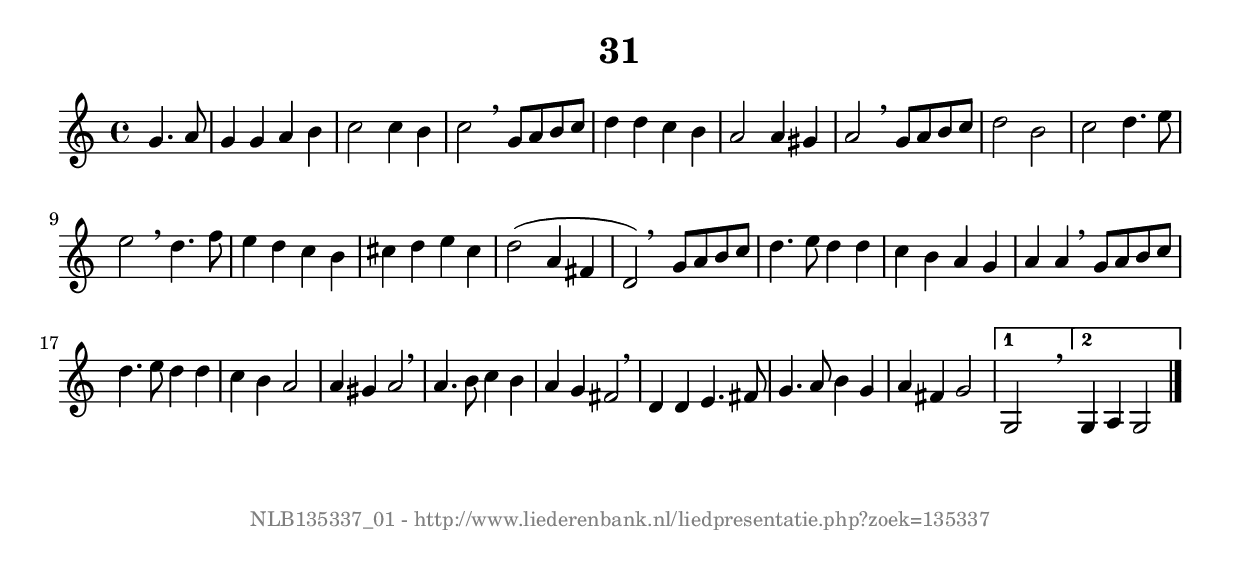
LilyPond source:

%
% produced by wce2krn 1.64 (7 June 2014)
%
\version"2.16"
#(append! paper-alist '(("long" . (cons (* 210 mm) (* 2000 mm)))))
#(set-default-paper-size "long")
sb = {\breathe}
mBreak = {\breathe }
bBreak = {\breathe }
x = {\once\override NoteHead #'style = #'cross }
gl=\glissando
itime={\override Staff.TimeSignature #'stencil = ##f }
ficta = {\once\set suggestAccidentals = ##t}
fine = {\once\override Score.RehearsalMark #'self-alignment-X = #1 \mark \markup {\italic{Fine}}}
dc = {\once\override Score.RehearsalMark #'self-alignment-X = #1 \mark \markup {\italic{D.C.}}}
dcf = {\once\override Score.RehearsalMark #'self-alignment-X = #1 \mark \markup {\italic{D.C. al Fine}}}
dcc = {\once\override Score.RehearsalMark #'self-alignment-X = #1 \mark \markup {\italic{D.C. al Coda}}}
ds = {\once\override Score.RehearsalMark #'self-alignment-X = #1 \mark \markup {\italic{D.S.}}}
dsf = {\once\override Score.RehearsalMark #'self-alignment-X = #1 \mark \markup {\italic{D.S. al Fine}}}
dsc = {\once\override Score.RehearsalMark #'self-alignment-X = #1 \mark \markup {\italic{D.S. al Coda}}}
pv = {\set Score.repeatCommands = #'((volta "1"))}
sv = {\set Score.repeatCommands = #'((volta "2"))}
tv = {\set Score.repeatCommands = #'((volta "3"))}
qv = {\set Score.repeatCommands = #'((volta "4"))}
xv = {\set Score.repeatCommands = #'((volta #f))}
\header{ tagline = ""
title = "31"
}
\score {{
\key g \mixolydian
\relative g'
{
\set melismaBusyProperties = #'()
\partial 32*16
\time 4/4
\tempo 4=120
\override Score.MetronomeMark #'transparent = ##t
\override Score.RehearsalMark #'break-visibility = #(vector #t #t #f)
g4. a8 | g4 g4 a4 b4 | c2 c4 b4 | c2 \sb  \mBreak
g8 a8 b8 c8 | d4 d4 c4 b4 | a2 a4 gis4 | a2 \mBreak
g8 a8 b8 c8 | d2 b2 | c2 d4. e8 | e2 \sb  \mBreak
d4. f8 | e4 d4 c4 b4 | cis4 d4 e4 cis4 | d2( a4 fis4 | d2) \bar ":|:" \bBreak
g8 a8 b8 c8 | d4. e8 d4 d4 | c4 b4 a4 g4 | a4 a4 \sb  \mBreak
g8 a8 b8 c8 | d4. e8 d4 d4 | c4 b4 a2 | a4 gis4 a2 | \mBreak \bar "|"
a4. b8 c4 b4 | a4 g4 fis2 \sb |  \mBreak \bar "|"
d4 d4 e4. fis8 | g4. a8 b4 g4 | a4 fis4 g2 | \pv g,2 s \bar ":|" \bBreak
\sv g4 a4 g2 \xv \bar "|."
 }}
 \midi { }
 \layout {
            indent = 0.0\cm
}
}
\markup { \vspace #0 } \markup { \with-color #grey \fill-line { \center-column { \smaller "NLB135337_01 - http://www.liederenbank.nl/liedpresentatie.php?zoek=135337" } } }
